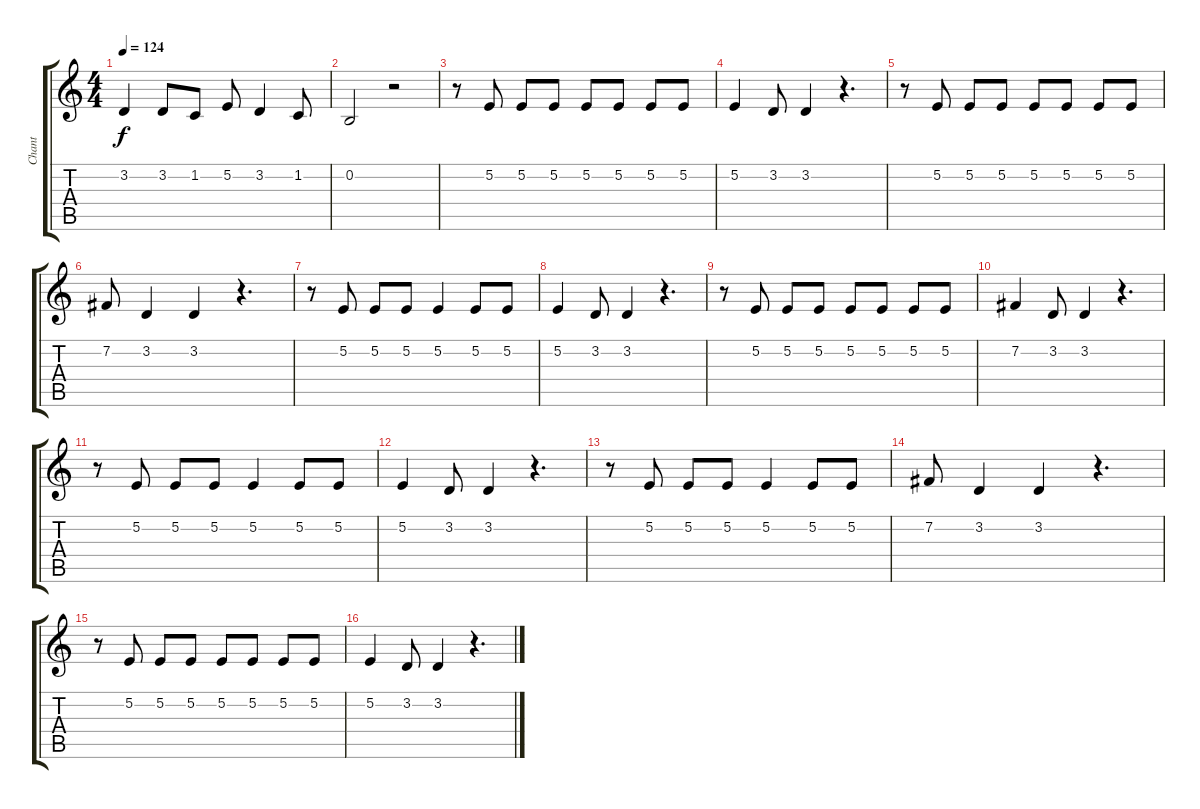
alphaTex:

\track ("Chant" "Chant") {instrument sopranosax}
\staff {score tabs}
\tuning (E4 B3 G3 D3 A2 E2) {hide}
\ts (4 4)
\tempo 124
\clef g2
\ks c
3.2.4{dy f} 3.2.8 1.2.8 5.2.8 3.2.4 1.2.8 |
0.2.2 r.2 |
r.8 5.2.8 5.2.8 5.2.8 5.2.8 5.2.8 5.2.8 5.2.8 |
5.2.4 3.2.8 3.2.4 r.4{d} |
r.8 5.2.8 5.2.8 5.2.8 5.2.8 5.2.8 5.2.8 5.2.8 |
7.2.8 3.2.4 3.2.4 r.4{d} |
r.8 5.2.8 5.2.8 5.2.8 5.2.4 5.2.8 5.2.8 |
5.2.4 3.2.8 3.2.4 r.4{d} |
r.8 5.2.8 5.2.8 5.2.8 5.2.8 5.2.8 5.2.8 5.2.8 |
7.2.4 3.2.8 3.2.4 r.4{d} |
r.8 5.2.8 5.2.8 5.2.8 5.2.4 5.2.8 5.2.8 |
5.2.4 3.2.8 3.2.4 r.4{d} |
r.8 5.2.8 5.2.8 5.2.8 5.2.4 5.2.8 5.2.8 |
7.2.8 3.2.4 3.2.4 r.4{d} |
r.8 5.2.8 5.2.8 5.2.8 5.2.8 5.2.8 5.2.8 5.2.8 |
5.2.4 3.2.8 3.2.4 r.4{d}
